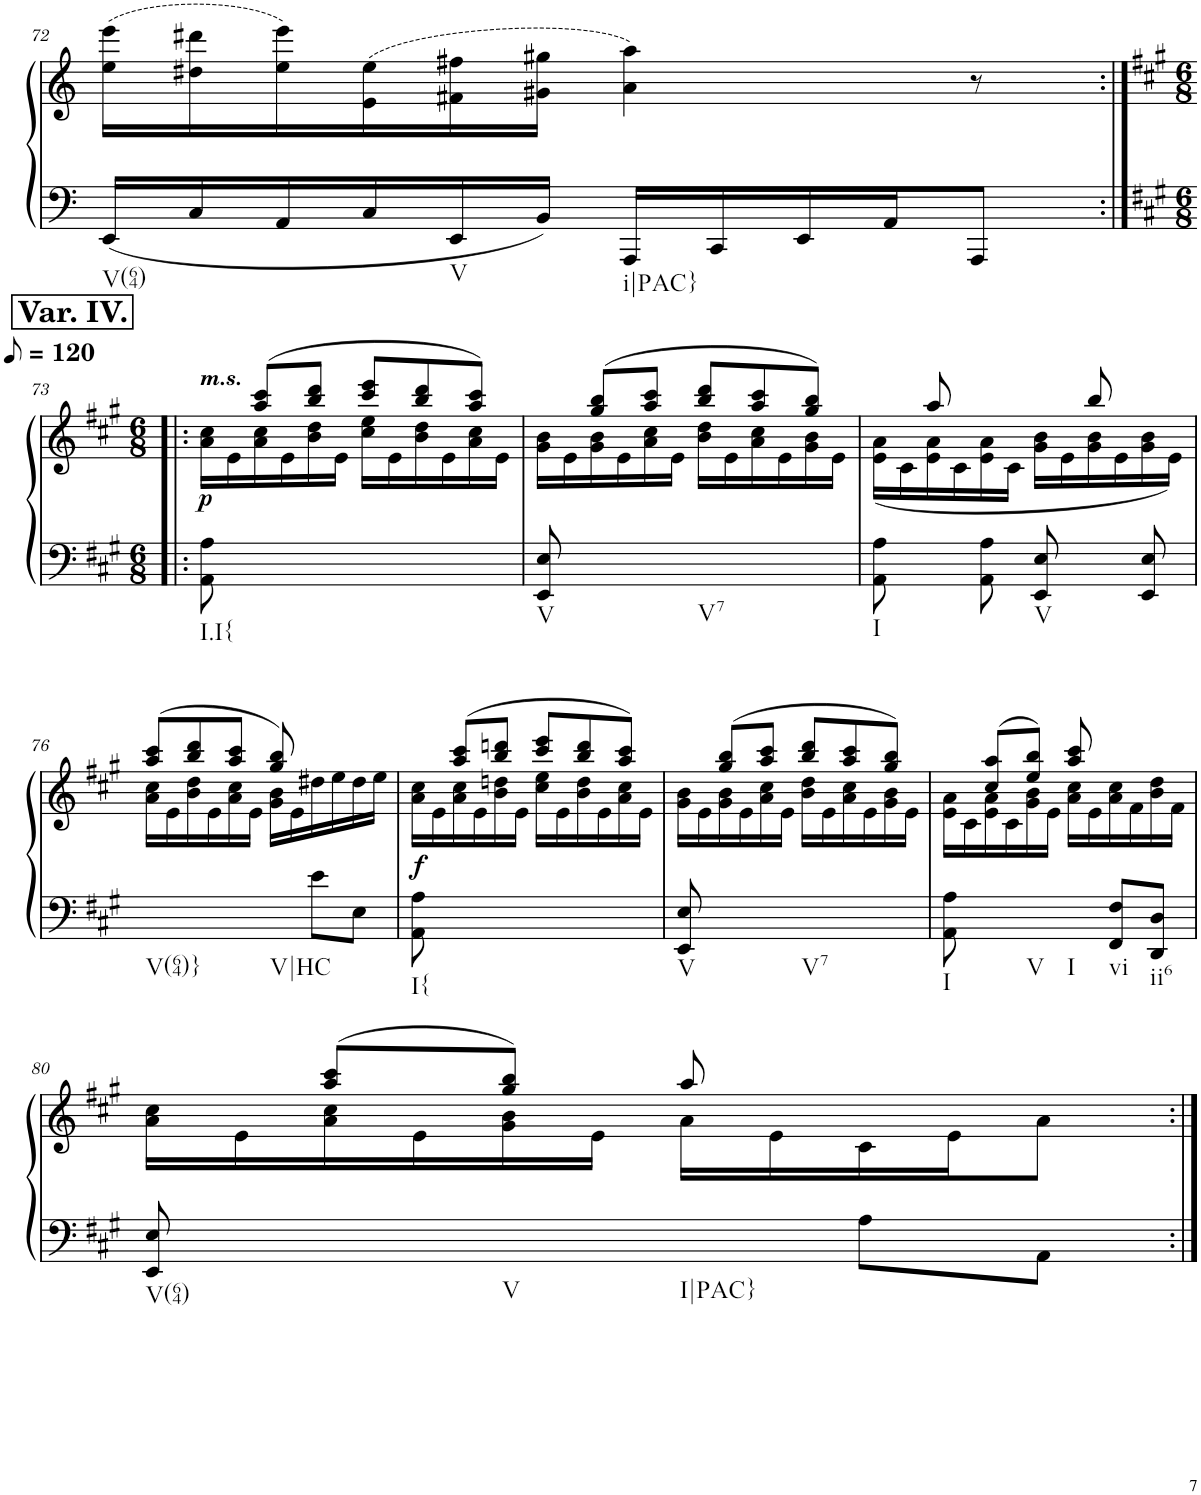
**kern	**kern	**dynam
*part1	*part1	*part1
*staff2	*staff1	*staff1/2
*I"Piano	*	*
*I'Pno.	*	*
!!LO:PB:g=z
*clefF4	*clefG2	*
*k[]	*k[]	*
*M6/8	*M6/8	*
=72	=72	=72
!LO:TX:b:t=V(64)	!	!
16EE/LL	(16ee\ 16eee\LL	.
16C/	16dd#X\ 16ddd#X\	.
16AA/	16ee\ 16eee\)	.
16C/	(16e\ 16ee\	.
!LO:TX:b:t=V	!	!
16EE/	16f#X\ 16ff#X\	.
16BB/JJ	16g#X\ 16gg#X\JJ	.
!LO:TX:b:t=i|PAC}	!	!
16AAA/LL	4a\ 4aa\)	.
16CC/	.	.
16EE/	.	.
16AA/J	.	.
8AAA/J	8r	.
!!LO:LB:g=z
=73:|!|:	=73:|!|:	=73:|!|:
!!LO:REH:place=s1:a:B:cj:fs=14:t=Var. IV.
*k[f#c#g#]	*k[f#c#g#]	*
*M6/8	*M6/8	*
*	*MM60	*
*	*^	*
!	!LO:TX:a:Bi:t=m.s.	!	!
!LO:TX:b:t=I.I{	!	!	!
!	!	!	!LO:DY:a=2
8AA\ 8A\	8ryy	16a\ 16cc#\LL	p
.	.	16e\	.
8ryy	(8aa/ 8ccc#/L	16a\ 16cc#\	.
.	.	16e\	.
2ryy	8bb/ 8ddd/J	16b\ 16dd\	.
.	.	16e\JJ	.
.	8ccc#/ 8eee/L	16cc#\ 16ee\LL	.
.	.	16e\	.
.	8bb/ 8ddd/	16b\ 16dd\	.
.	.	16e\	.
.	8aa/ 8ccc#/J)	16a\ 16cc#\	.
.	.	16e\JJ	.
=74	=74	=74	=74
!LO:TX:b:t=V	!	!	!
8EE/ 8E/	8ryy	16g#\ 16b\LL	.
.	.	16e\	.
8ryy	(8gg#/ 8bb/L	16g#\ 16b\	.
.	.	16e\	.
!LO:TX:b:t=V7	!	!	!
2ryy	8aa/ 8ccc#/J	16a\ 16cc#\	.
.	.	16e\JJ	.
.	8bb/ 8ddd/L	16b\ 16dd\LL	.
.	.	16e\	.
.	8aa/ 8ccc#/	16a\ 16cc#\	.
.	.	16e\	.
.	8gg#/ 8bb/J)	16g#\ 16b\	.
.	.	16e\JJ	.
=75	=75	=75	=75
!LO:TX:b:t=I	!	!	!
8AA\ 8A\	8ryy	(16e\ 16a\LL	.
.	.	16c#\	.
8ryy	8aa/	16e\ 16a\	.
.	.	16c#\	.
8AA\ 8A\	8ryy	16e\ 16a\	.
.	.	16c#\JJ	.
!LO:TX:b:t=V	!	!	!
8EE/ 8E/	8ryy	16g#\ 16b\LL	.
.	.	16e\	.
8ryy	8bb/	16g#\ 16b\	.
.	.	16e\	.
8EE/ 8E/	8ryy	16g#\ 16b\	.
.	.	16e\JJ)	.
!!LO:LB:g=z	!!
=76	=76	=76	=76
!LO:TX:b:t=V(64)}	!	!	!
!LO:TX:b:t=V|HC	!	!	!
2ryy	(8aa/ 8ccc#/L	16a\ 16cc#\LL	.
.	.	16e\	.
.	8bb/ 8ddd/	16b\ 16dd\	.
.	.	16e\	.
.	8aa/ 8ccc#/J	16a\ 16cc#\	.
.	.	16e\JJ	.
.	8gg#/ 8bb/)	16g#\ 16b\LL	.
.	.	16e\	.
8e\L	4ryy	16dd#X\	.
.	.	16ee\	.
8E\J	.	16dd#\	.
.	.	16ee\JJ	.
=77	=77	=77	=77
!LO:TX:b:t=I{	!	!	!
!	!	!	!LO:DY:a=2
8AA\ 8A\	8ryy	16a\ 16cc#\LL	f
.	.	16e\	.
8ryy	(8aa/ 8ccc#/L	16a\ 16cc#\	.
.	.	16e\	.
2ryy	8bb/ 8dddn/J	16b\ 16ddn\	.
.	.	16e\JJ	.
.	8ccc#/ 8eee/L	16cc#\ 16ee\LL	.
.	.	16e\	.
.	8bb/ 8ddd/	16b\ 16dd\	.
.	.	16e\	.
.	8aa/ 8ccc#/J)	16a\ 16cc#\	.
.	.	16e\JJ	.
=78	=78	=78	=78
!LO:TX:b:t=V	!	!	!
8EE/ 8E/	8ryy	16g#\ 16b\LL	.
.	.	16e\	.
8ryy	(8gg#/ 8bb/L	16g#\ 16b\	.
.	.	16e\	.
!LO:TX:b:t=V7	!	!	!
2ryy	8aa/ 8ccc#/J	16a\ 16cc#\	.
.	.	16e\JJ	.
.	8bb/ 8ddd/L	16b\ 16dd\LL	.
.	.	16e\	.
.	8aa/ 8ccc#/	16a\ 16cc#\	.
.	.	16e\	.
.	8gg#/ 8bb/J)	16g#\ 16b\	.
.	.	16e\JJ	.
=79	=79	=79	=79
!LO:TX:b:t=I	!	!	!
8AA\ 8A\	8ryy	16e\ 16a\LL	.
.	.	16c#\	.
8ryy	(8cc#/ 8aa/L	16e\ 16a\	.
.	.	16c#\	.
!LO:TX:b:t=V	!	!	!
8ryy	8ee/ 8bb/J)	16g#\ 16b\	.
.	.	16e\JJ	.
!LO:TX:b:t=I	!	!	!
8ryy	8aa/ 8ccc#/	16a\ 16cc#\LL	.
.	.	16e\	.
!LO:TX:b:t=vi	!	!	!
8FF#/ 8F#/L	4ryy	16a\ 16cc#\	.
.	.	16f#\	.
!LO:TX:b:t=ii6	!	!	!
8DD/ 8D/J	.	16b\ 16dd\	.
.	.	16f#\JJ	.
!!LO:LB:g=z	!!
=80	=80	=80	=80
!LO:TX:b:t=V(64)	!	!	!
8EE/ 8E/	8ryy	16a\ 16cc#\LL	.
.	.	16e\	.
8ryy	(8aa/ 8ccc#/L	16a\ 16cc#\	.
.	.	16e\	.
!LO:TX:b:t=V	!	!	!
8ryy	8gg#/ 8bb/J)	16g#\ 16b\	.
.	.	16e\JJ	.
!LO:TX:b:t=I|PAC}	!	!	!
8ryy	8aa/	16a\LL	.
.	.	16e\	.
8A\L	4ryy	16c#\	.
.	.	16e\J	.
8AA\J	.	8a\J	.
*	*v	*v	*
=:|!	=:|!	=:|!
*-	*-	*-
